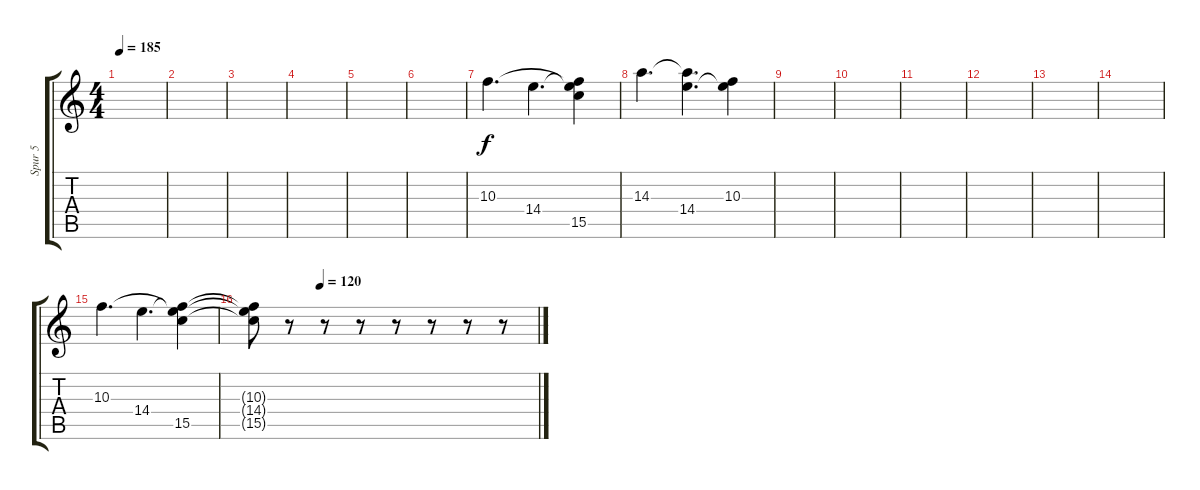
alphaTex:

\track ("Spur 5" "Spur 5") {instrument distortionguitar}
\staff {score tabs}
\tuning (E4 D4 G3 D3 A2 D2) {hide}
\ts (4 4)
\tempo 185
\clef g2
\ks c
|
|
|
|
|
|
10.3.4{d} 14.4.4{d} (10.3{t} 14.4{t} 15.5).4 |
14.3.4{d} (14.3{t} 14.4).4{d} (10.3 14.4{t}).4 |
|
|
|
|
|
|
10.3.4{d} 14.4.4{d} (10.3{t} 14.4{t} 15.5).4 |
\tempo (120 0.25)
(10.3{t} 14.4{t} 15.5{t}).8 r.8 r.8 r.8 r.8 r.8 r.8 r.8
